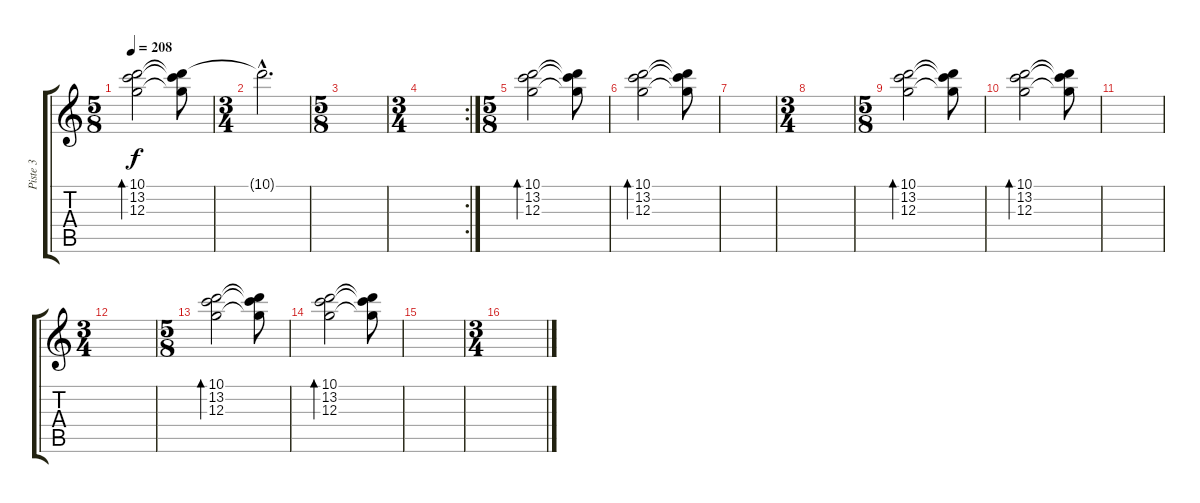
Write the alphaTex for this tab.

\track ("Piste 3" "Piste 3") {instrument electricguitarclean}
\staff {score tabs}
\tuning (E4 B3 G3 D3 A2 E2) {hide}
\ts (5 8)
\tempo 208
\clef g2
\ks c
(10.1 13.2 12.3).2{bd 480 dy f} (10.1{t} 13.2{t} 12.3{t}).8 |
\ts (3 4)
10.1{hac t}.2{d} |
\ts (5 8)
|
\rc 2
\ts (3 4)
|
\ts (5 8)
(10.1 13.2 12.3).2{bd 480} (10.1{t} 13.2{t} 12.3{t}).8 |
(10.1 13.2 12.3).2{bd 480} (10.1{t} 13.2{t} 12.3{t}).8 |
|
\ts (3 4)
|
\ts (5 8)
(10.1 13.2 12.3).2{bd 480} (10.1{t} 13.2{t} 12.3{t}).8 |
(10.1 13.2 12.3).2{bd 480} (10.1{t} 13.2{t} 12.3{t}).8 |
|
\ts (3 4)
|
\ts (5 8)
(10.1 13.2 12.3).2{bd 480} (10.1{t} 13.2{t} 12.3{t}).8 |
(10.1 13.2 12.3).2{bd 480} (10.1{t} 13.2{t} 12.3{t}).8 |
|
\ts (3 4)
